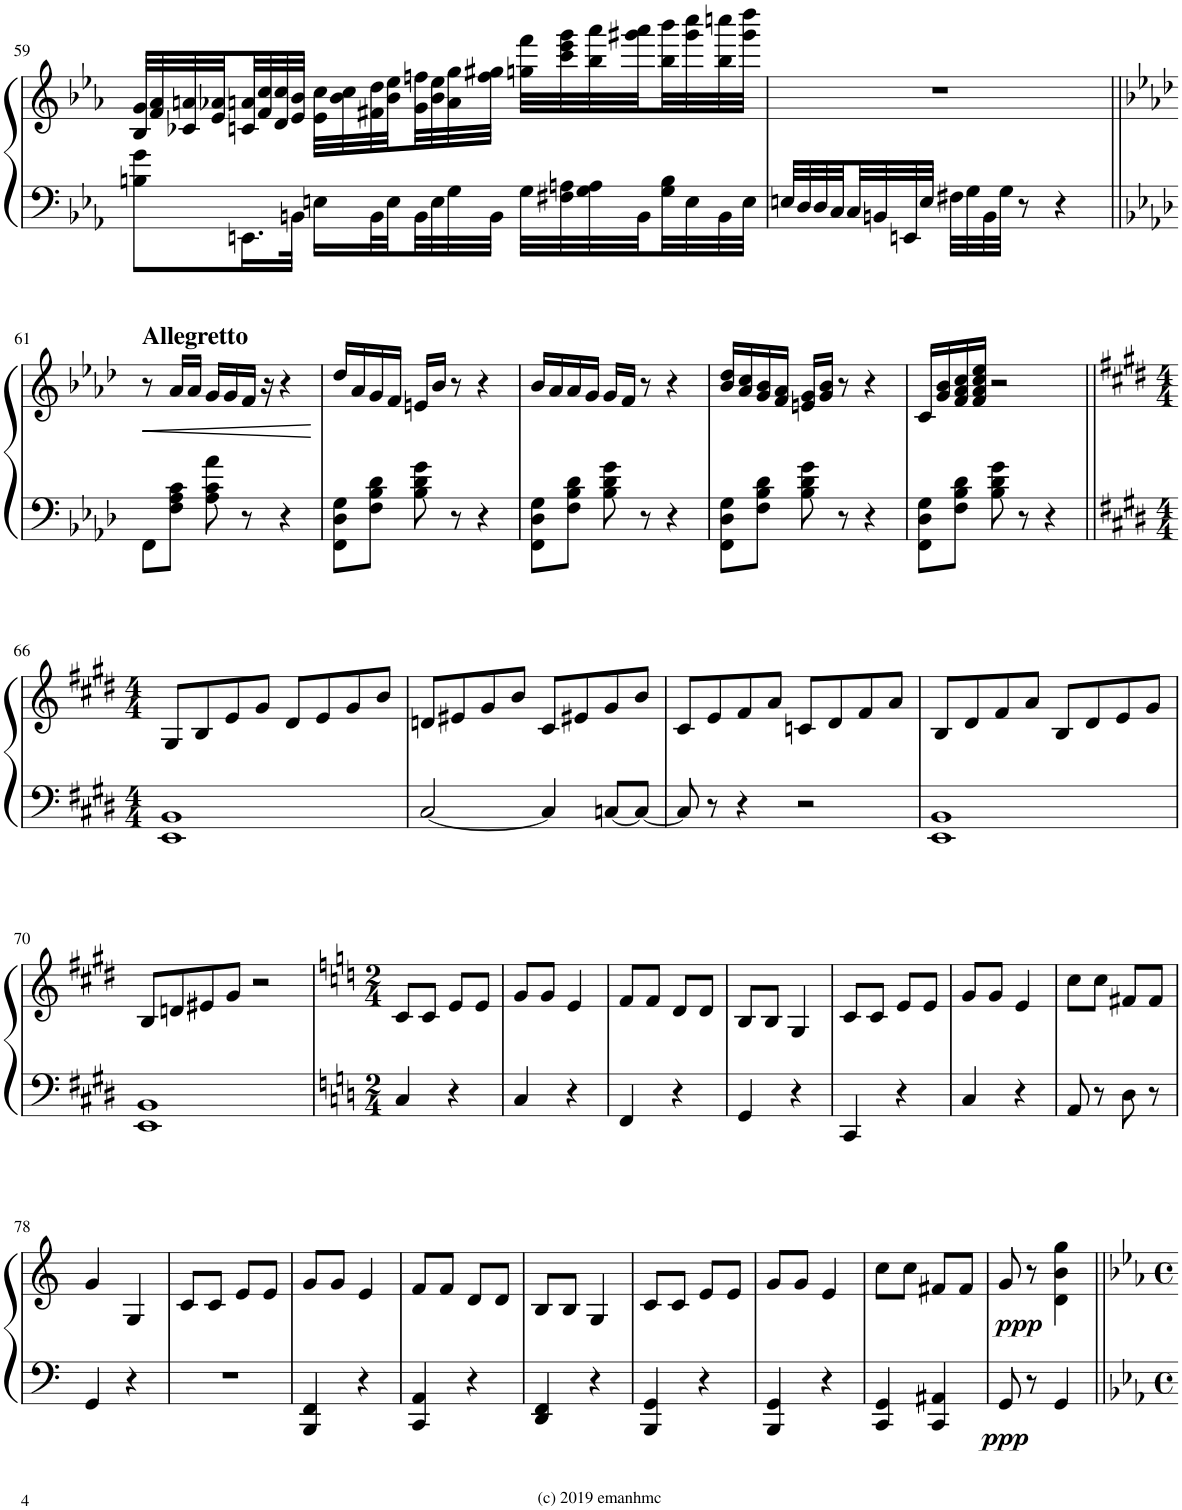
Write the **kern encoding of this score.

**kern	**kern	**dynam
*part1	*part1	*part1
*staff2	*staff1	*staff1/2
*I"Piano	*	*
*I'Pno.	*	*
!!LO:PB:g=z
*clefF4	*clefG2	*
*k[b-e-a-]	*k[b-e-a-]	*
*M3/4	*M3/4	*
=59	=59	=59
8Bn\ 8g\L	32B-/ 32g/LLL	.
.	32f/ 32a-/	.
.	32c-X/ 32an/	.
.	32e-/ 32a-X/	.
16.EEn\L	32cn/ 32an/	.
.	32f/ 32cc/	.
.	32d/ 32cc/	.
32BBn\JJk	32e-/ 32b-/JJJ	.
16En\LL	32e-\ 32cc\LLL	.
.	32b-\ 32cc\	.
32BB\L	32f#X\ 32dd\	.
32E\	32b-\ 32ee-\	.
32BB\	32g\ 32ffn\	.
32E\	32b-\ 32ee-\	.
32G\	32a\ 32gg\	.
32BB\JJJ	32ff\ 32gg#X\JJJ	.
32G\LLL	32ggn\ 32fff\LLL	.
32F#X\ 32An\	32ccc\ 32eee-\ 32ggg\	.
32G\ 32A\	32bb-\ 32aaa-\	.
32BB\	32ggg#X\ 32aaa-\	.
32G\ 32B\	32bb-\ 32bbb-\	.
32E\	32ggg#\ 32cccc\	.
32BB\	32bb-\ 32ccccn\	.
32E\JJJ	32ggg#\ 32dddd\JJJ	.
=60	=60	=60
32En/LLL	2.r	.
32D/	.	.
32D/	.	.
32C/	.	.
32C/	.	.
32BBn/	.	.
32EEn/	.	.
32E/JJJ	.	.
32F#X\LLL	.	.
32G\	.	.
32BB\	.	.
32G\JJJ	.	.
8r	.	.
4r	.	.
!!LO:LB:g=z
=61||	=61||	=61||
*k[b-e-a-d-]	*k[b-e-a-d-]	*
!	!LO:TX:a:B:t=Allegretto	!
!	!	!LO:HP:b
8FF\L	8r	<
8F\ 8A-\ 8c\J	16a-/LL	.
.	16a-/JJ	.
8A-\ 8c\ 8a-\	16g/LL	.
.	16g/	.
8r	16f/JJ	.
.	16r	.
4r	4r	.
.	.	[
=62	=62	=62
8FF\ 8D-\ 8G\L	16dd-/LL	.
.	16a-/	.
8F\ 8B-\ 8d-\J	16g/	.
.	16f/JJ	.
8B-\ 8d-\ 8g\	16en/LL	.
.	16b-/JJ	.
8r	8r	.
4r	4r	.
=63	=63	=63
8FF\ 8D-\ 8G\L	16b-/LL	.
.	16a-/	.
8F\ 8B-\ 8d-\J	16a-/	.
.	16g/JJ	.
8B-\ 8d-\ 8g\	16g/LL	.
.	16f/JJ	.
8r	8r	.
4r	4r	.
=64	=64	=64
8FF\ 8D-\ 8G\L	16b-/ 16dd-/LL	.
.	16a-/ 16cc/	.
8F\ 8B-\ 8d-\J	16g/ 16b-/	.
.	16f/ 16a-/JJ	.
8B-\ 8d-\ 8g\	16en/ 16g/LL	.
.	16g/ 16b-/JJ	.
8r	8r	.
4r	4r	.
=65	=65	=65
8FF\ 8D-\ 8G\L	16c/LL	.
.	16g/ 16b-/	.
8F\ 8B-\ 8d-\J	16f/ 16a-/ 16cc/	.
.	16f/ 16a-/ 16cc/ 16ee-/JJ	.
8B-\ 8d-\ 8g\	2r	.
8r	.	.
4r	.	.
!!LO:LB:g=z
=66||	=66||	=66||
*k[f#c#g#d#]	*k[f#c#g#d#]	*
*M4/4	*M4/4	*
1EE 1BB	8G#/L	.
.	8B/	.
.	8e/	.
.	8g#/J	.
.	8d#/L	.
.	8e/	.
.	8g#/	.
.	8b/J	.
=67	=67	=67
[2C#/	8dn/L	.
.	8e#X/	.
.	8g#/	.
.	8b/J	.
4C#/]	8c#/L	.
.	8e#X/	.
[8Cn/L	8g#/	.
8C/J_	8b/J	.
=68	=68	=68
8C/]	8c#/L	.
8r	8e/	.
4r	8f#/	.
.	8a/J	.
2r	8cn/L	.
.	8d#/	.
.	8f#/	.
.	8a/J	.
=69	=69	=69
1EE 1BB	8B/L	.
.	8d#/	.
.	8f#/	.
.	8a/J	.
.	8B/L	.
.	8d#/	.
.	8e/	.
.	8g#/J	.
!!LO:LB:g=z
=70	=70	=70
1EE 1BB	8B/L	.
.	8dn/	.
.	8e#X/	.
.	8g#/J	.
.	2r	.
=71	=71	=71
*k[]	*k[]	*
*M2/4	*M2/4	*
4C/	8c/L	.
.	8c/J	.
4r	8e/L	.
.	8e/J	.
=72	=72	=72
4C/	8g/L	.
.	8g/J	.
4r	4e/	.
=73	=73	=73
4FF/	8f/L	.
.	8f/J	.
4r	8d/L	.
.	8d/J	.
=74	=74	=74
4GG/	8B/L	.
.	8B/J	.
4r	4G/	.
=75	=75	=75
4CC/	8c/L	.
.	8c/J	.
4r	8e/L	.
.	8e/J	.
=76	=76	=76
4C/	8g/L	.
.	8g/J	.
4r	4e/	.
=77	=77	=77
8AA/	8cc\L	.
8r	8cc\J	.
8D\	8f#X/L	.
8r	8f#/J	.
!!LO:LB:g=z
=78	=78	=78
4GG/	4g/	.
4r	4G/	.
=79	=79	=79
2r	8c/L	.
.	8c/J	.
.	8e/L	.
.	8e/J	.
=80	=80	=80
4BBB/ 4FF/	8g/L	.
.	8g/J	.
4r	4e/	.
=81	=81	=81
4CC/ 4AA/	8f/L	.
.	8f/J	.
4r	8d/L	.
.	8d/J	.
=82	=82	=82
4DD/ 4FF/	8B/L	.
.	8B/J	.
4r	4G/	.
=83	=83	=83
4BBB/ 4GG/	8c/L	.
.	8c/J	.
4r	8e/L	.
.	8e/J	.
=84	=84	=84
4BBB/ 4GG/	8g/L	.
.	8g/J	.
4r	4e/	.
=85	=85	=85
4CC/ 4GG/	8cc\L	.
.	8cc\J	.
4CC/ 4AA#X/	8f#X/L	.
.	8f#/J	.
=86	=86	=86
!	!	!LO:DY:b=2
!	!	!LO:DY:n=1:b
8GG/	8g/	ppp ppp
8r	8r	.
4GG/	4d\ 4b\ 4gg\	.
=||	=||	=||
*-	*-	*-
